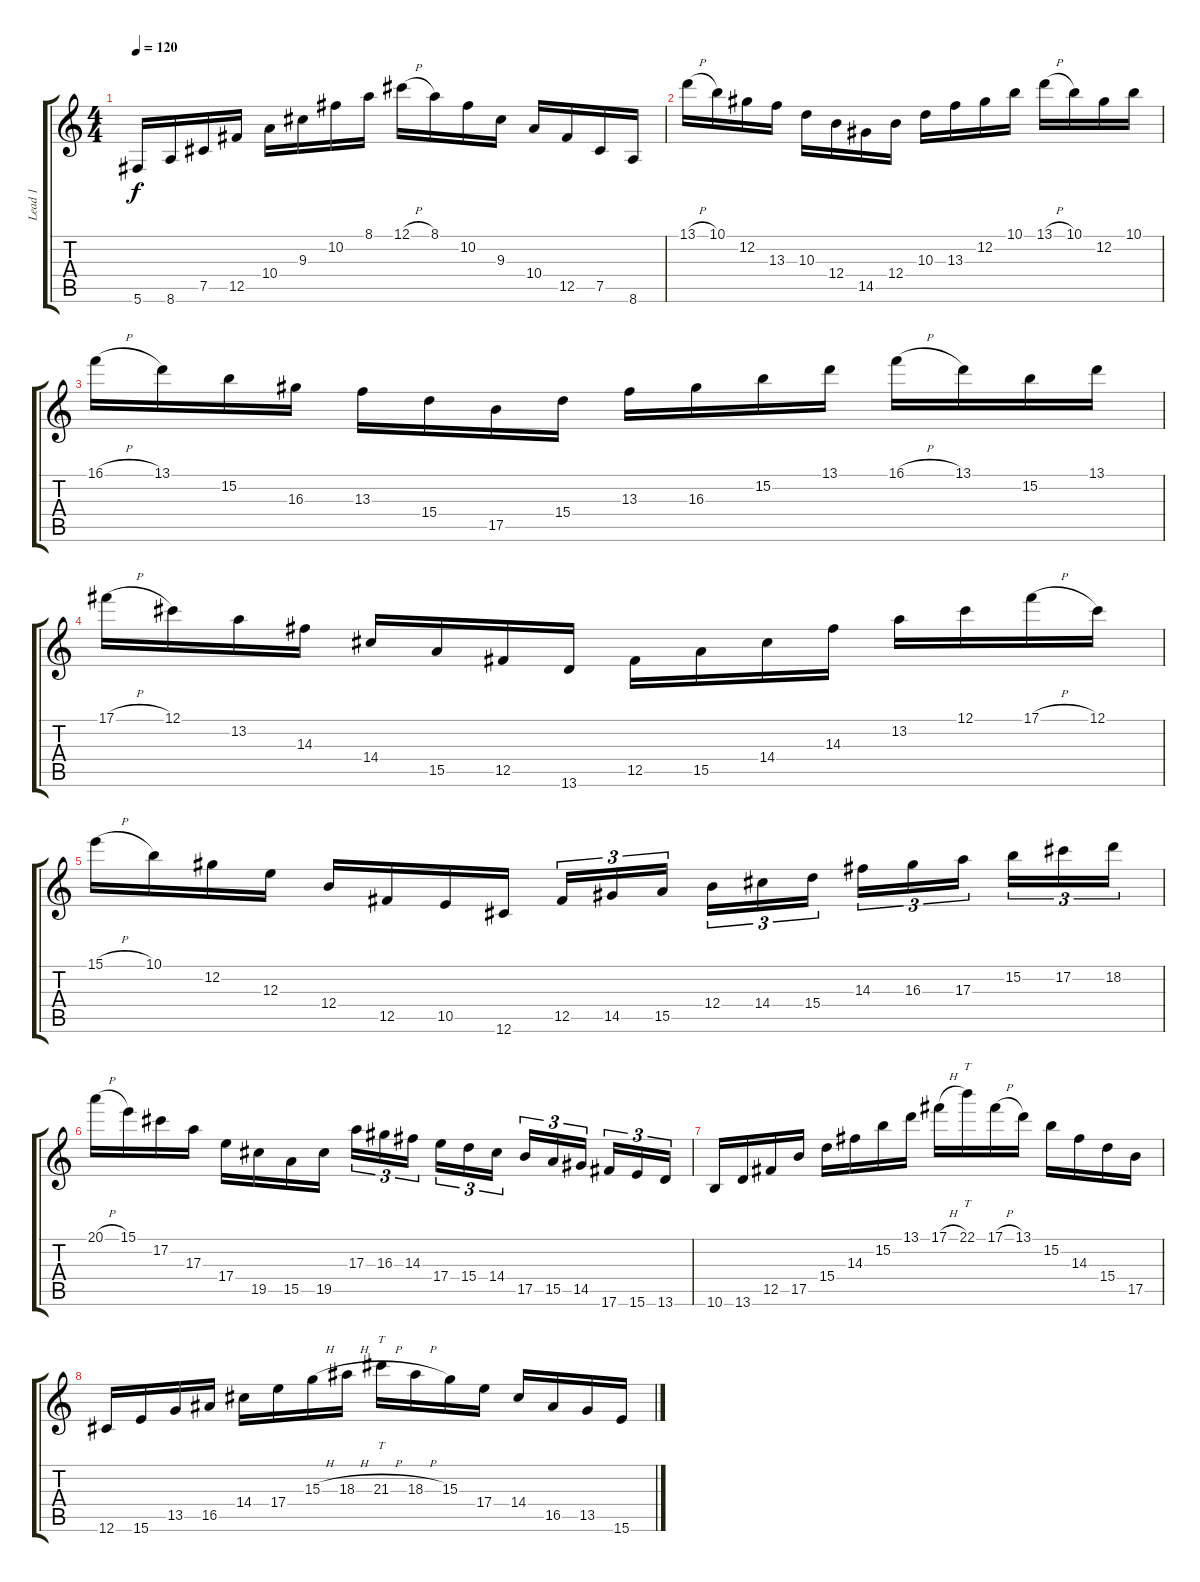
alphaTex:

\track ("Lead 1" "Lead 1") {instrument distortionguitar}
\staff {score tabs}
\tuning (Db4 Ab3 E3 B2 Gb2 Db2) {hide}
\ts (4 4)
\tempo 120
\clef g2
\ks c
5.6.16{dy f instrument distortionguitar} 8.6.16 7.5.16 12.5.16 10.4.16 9.3.16 10.2.16 8.1.16 12.1{h}.16 8.1.16 10.2.16 9.3.16 10.4.16 12.5.16 7.5.16 8.6.16 |
13.1{h}.16 10.1.16 12.2.16 13.3.16 10.3.16 12.4.16 14.5.16 12.4.16 10.3.16 13.3.16 12.2.16 10.1.16 13.1{h}.16 10.1.16 12.2.16 10.1.16 |
16.1{h}.16 13.1.16 15.2.16 16.3.16 13.3.16 15.4.16 17.5.16 15.4.16 13.3.16 16.3.16 15.2.16 13.1.16 16.1{h}.16 13.1.16 15.2.16 13.1.16 |
17.1{h}.16 12.1.16 13.2.16 14.3.16 14.4.16 15.5.16 12.5.16 13.6.16 12.5.16 15.5.16 14.4.16 14.3.16 13.2.16 12.1.16 17.1{h}.16 12.1.16 |
15.1{h}.16 10.1.16 12.2.16 12.3.16 12.4.16 12.5.16 10.5.16 12.6.16 12.5.16{tu (3 2)} 14.5.16{tu (3 2)} 15.5.16{tu (3 2)} 12.4.16{tu (3 2)} 14.4.16{tu (3 2)} 15.4.16{tu (3 2)} 14.3.16{tu (3 2)} 16.3.16{tu (3 2)} 17.3.16{tu (3 2)} 15.2.16{tu (3 2)} 17.2.16{tu (3 2)} 18.2.16{tu (3 2)} |
20.1{h}.16 15.1.16 17.2.16 17.3.16 17.4.16 19.5.16 15.5.16 19.5.16 17.3.16{tu (3 2)} 16.3.16{tu (3 2)} 14.3.16{tu (3 2)} 17.4.16{tu (3 2)} 15.4.16{tu (3 2)} 14.4.16{tu (3 2)} 17.5.16{tu (3 2)} 15.5.16{tu (3 2)} 14.5.16{tu (3 2)} 17.6.16{tu (3 2)} 15.6.16{tu (3 2)} 13.6.16{tu (3 2)} |
10.6.16 13.6.16 12.5.16 17.5.16 15.4.16 14.3.16 15.2.16 13.1.16 17.1{h}.16 22.1.16{tt} 17.1{h}.16 13.1.16 15.2.16 14.3.16 15.4.16 17.5.16 |
12.6.16 15.6.16 13.5.16 16.5.16 14.4.16 17.4.16 15.3{h}.16 18.3{h}.16 21.3{h}.16{tt} 18.3{h}.16 15.3.16 17.4.16 14.4.16 16.5.16 13.5.16 15.6.16
